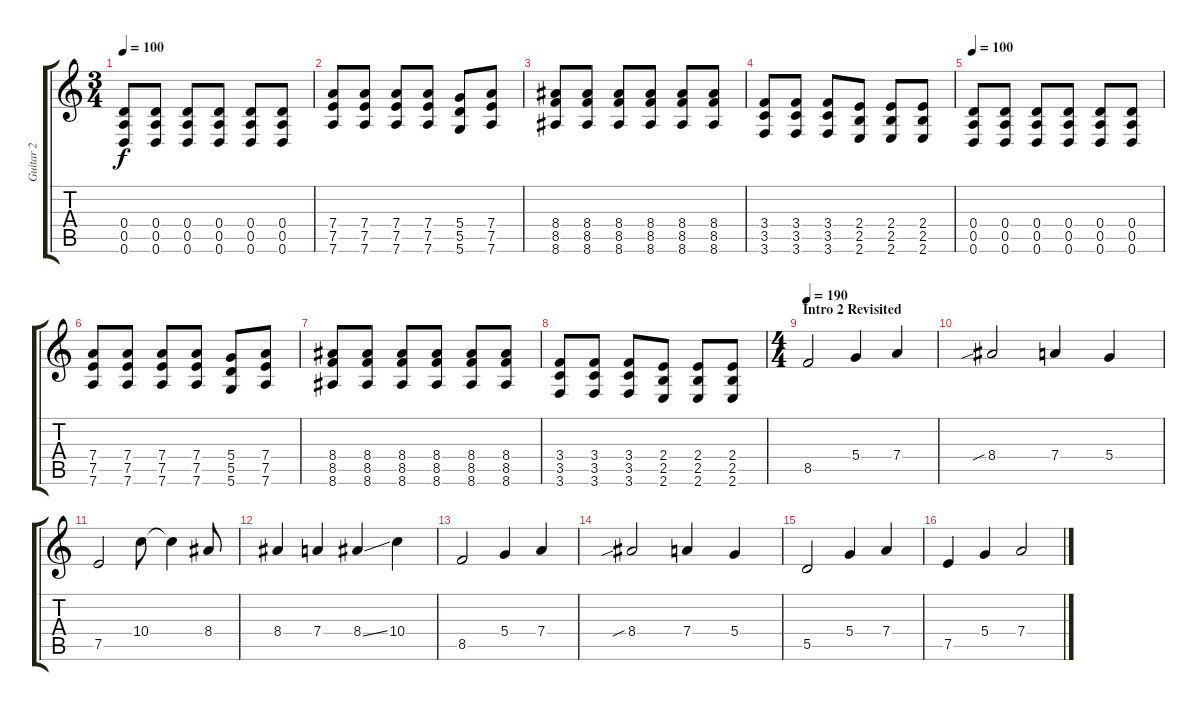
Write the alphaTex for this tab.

\track ("Guitar 2" "Guitar 2") {instrument overdrivenguitar}
\staff {score tabs}
\tuning (E4 B3 G3 D3 A2 D2) {hide}
\ts (3 4)
\tempo 100
\clef g2
\ks c
(0.4 0.5 0.6).8{dy f} (0.4 0.5 0.6).8 (0.4 0.5 0.6).8 (0.4 0.5 0.6).8 (0.4 0.5 0.6).8 (0.4 0.5 0.6).8 |
(7.4 7.5 7.6).8 (7.4 7.5 7.6).8 (7.4 7.5 7.6).8 (7.4 7.5 7.6).8 (5.4 5.5 5.6).8 (7.4 7.5 7.6).8 |
(8.4 8.5 8.6).8 (8.4 8.5 8.6).8 (8.4 8.5 8.6).8 (8.4 8.5 8.6).8 (8.4 8.5 8.6).8 (8.4 8.5 8.6).8 |
(3.4 3.5 3.6).8 (3.4 3.5 3.6).8 (3.4 3.5 3.6).8 (2.4 2.5 2.6).8 (2.4 2.5 2.6).8 (2.4 2.5 2.6).8 |
\tempo 100
(0.4 0.5 0.6).8 (0.4 0.5 0.6).8 (0.4 0.5 0.6).8 (0.4 0.5 0.6).8 (0.4 0.5 0.6).8 (0.4 0.5 0.6).8 |
(7.4 7.5 7.6).8 (7.4 7.5 7.6).8 (7.4 7.5 7.6).8 (7.4 7.5 7.6).8 (5.4 5.5 5.6).8 (7.4 7.5 7.6).8 |
(8.4 8.5 8.6).8 (8.4 8.5 8.6).8 (8.4 8.5 8.6).8 (8.4 8.5 8.6).8 (8.4 8.5 8.6).8 (8.4 8.5 8.6).8 |
(3.4 3.5 3.6).8 (3.4 3.5 3.6).8 (3.4 3.5 3.6).8 (2.4 2.5 2.6).8 (2.4 2.5 2.6).8 (2.4 2.5 2.6).8 |
\ts (4 4)
\section ("" "Intro 2 Revisited")
\tempo 190
8.5.2 5.4.4 7.4.4 |
8.4{sib}.2 7.4.4 5.4.4 |
7.5.2 10.4.8 10.4{t}.4 8.4.8 |
8.4.4 7.4.4 8.4{ss}.4 10.4.4 |
8.5.2 5.4.4 7.4.4 |
8.4{sib}.2 7.4.4 5.4.4 |
5.5.2 5.4.4 7.4.4 |
7.5.4 5.4.4 7.4.2
